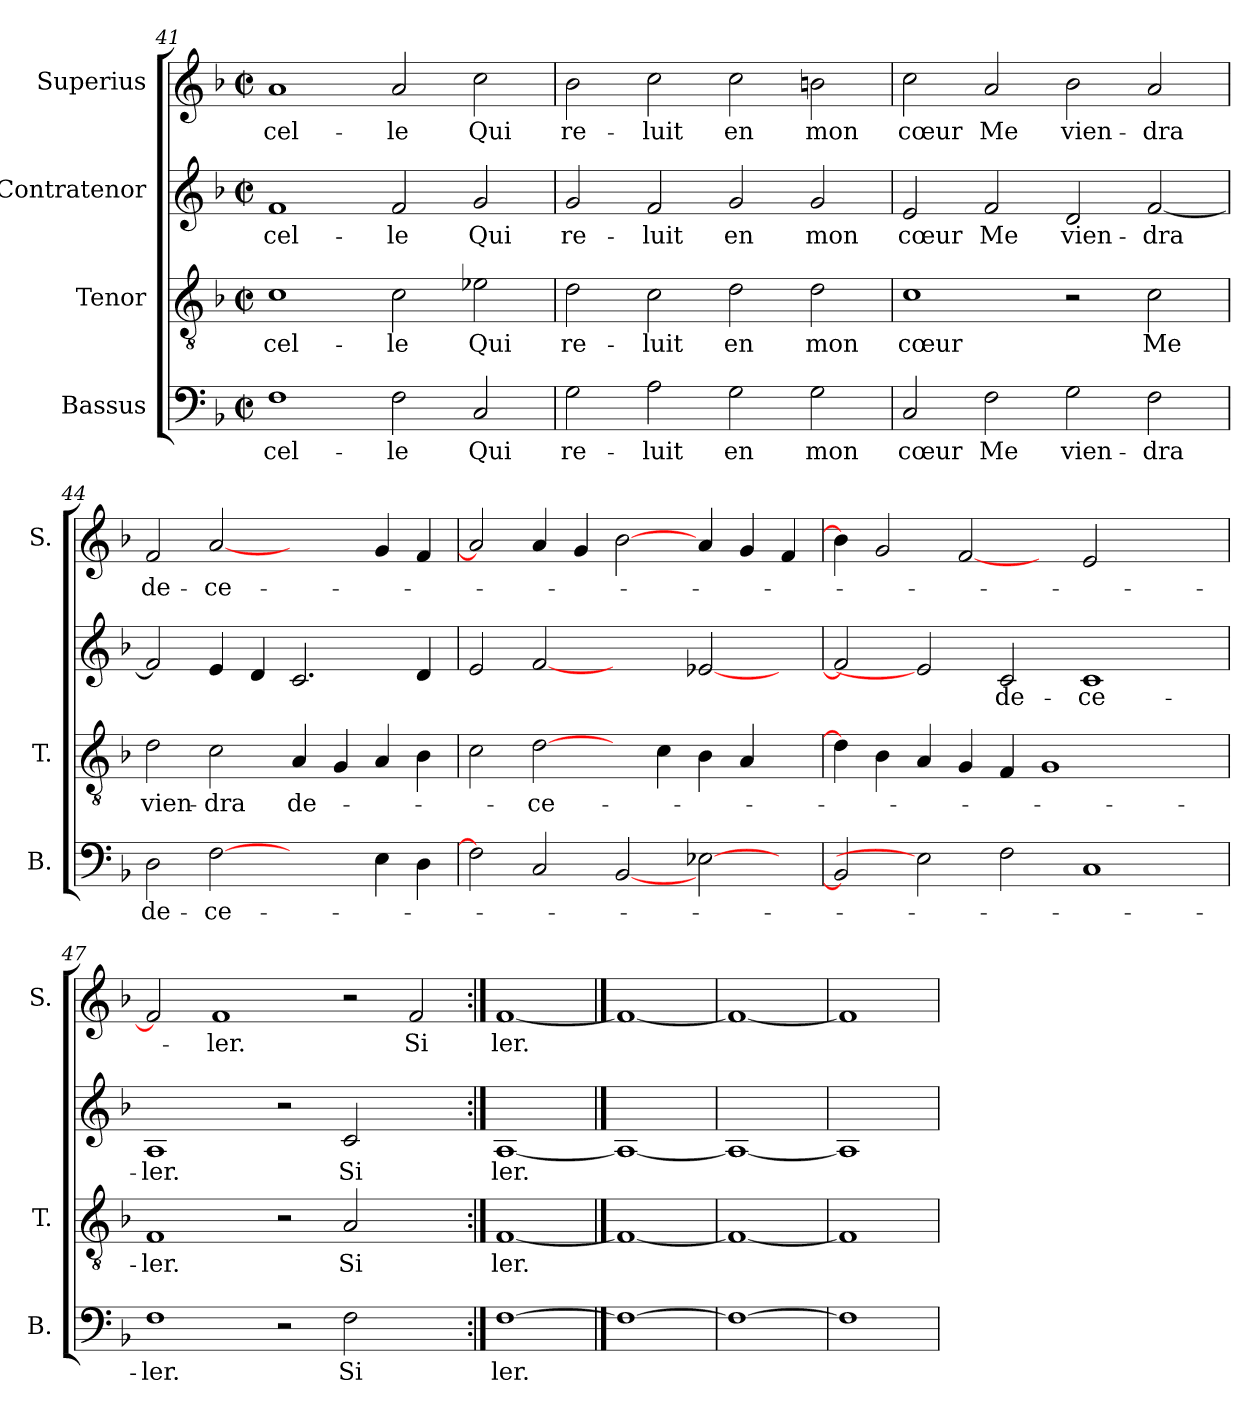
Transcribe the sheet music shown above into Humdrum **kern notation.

**kern	**text	**kern	**text	**kern	**text	**kern	**text
*part4	*part4	*part3	*part3	*part2	*part2	*part1	*part1
*staff4	*staff4	*staff3	*staff3	*staff2	*staff2	*staff1	*staff1
*I"Bassus	*	*I"Tenor	*	*I"Contratenor	*	*I"Superius	*
*I'B.	*	*I'T.	*	*	*	*I'S.	*
*clefF4	*	*clefGv2	*	*clefG2	*	*clefG2	*
*k[b-]	*	*k[b-]	*	*k[b-]	*	*k[b-]	*
*F:	*	*F:	*	*F:	*	*F:	*
*M2/2	*	*M2/2	*	*M2/2	*	*M2/2	*
*met(c|)	*	*met(c|)	*	*met(c|)	*	*met(c|)	*
=41	=41	=41	=41	=41	=41	=41	=41
1F\	-cel-	1c\	-cel-	1f/	-cel-	1a/	-cel-
2F\	-le	2c\	-le	2f/	-le	2a/	-le
2C/	Qui	2e-X\	Qui	2g/	Qui	2cc\	Qui
=42	=42	=42	=42	=42	=42	=42	=42
2G\	re-	2d\	re-	2g/	re-	2b-\	re-
2A\	-luit	2c\	-luit	2f/	-luit	2cc\	-luit
2G\	en	2d\	en	2g/	en	2cc\	en
2G\	mon	2d\	mon	2g/	mon	2bn\	mon
=43	=43	=43	=43	=43	=43	=43	=43
2C/	cœur	1c\	cœur	2e/	cœur	2cc\	cœur
2F\	Me	.	.	2f/	Me	2a/	Me
2G\	vien-	2r	.	2d/	vien-	2b-\	vien-
2F\	-dra	2c\	Me	[2f/	-dra	2a/	-dra
!!LO:PB:g=z
=44	=44	=44	=44	=44	=44	=44	=44
2D\	de-	2d\	vien-	2f/]	.	2f/	de-
[2F\	-ce-	2c\	-dra	4e/	.	[2a/	-ce-
.	.	.	.	4d/	.	.	.
2ryy	.	4A/	de-	2.c/	.	2ryy	.
.	.	4G/	.	.	.	.	.
4E\	.	4A/	.	.	.	4g/	.
4D\	.	4B-\	.	4d/	.	4f/	.
=45	=45	=45	=45	=45	=45	=45	=45
2F\]	.	2c\	.	2e/	.	2a/]	.
2C/	.	[2d\	-ce-	[2f/	.	4a/	.
.	.	.	.	.	.	4g/	.
[2BB-/	.	4ryy	.	2ryy	.	[2b-\	.
.	.	4c\	.	.	.	.	.
[2E-X\	.	4B-\	.	[2e-X/	.	4a/	.
.	.	4A/	.	.	.	4g/	.
4ryy	.	4ryy	.	4ryy	.	4f/	.
=46	=46	=46	=46	=46	=46	=46	=46
2BB-/]	.	4d\]	.	2f/]	.	4b-\]	.
.	.	4B-\	.	.	.	2g/	.
2E-\]	.	4A/	.	2e-/]	.	.	.
.	.	4G/	.	.	.	[2f/	.
2F\	.	4F/	.	2c/	de-	.	.
.	.	1G/	.	.	.	4ryy	.
1C/	.	.	.	1c/	-ce-	2e/	.
.	.	.	.	.	.	2ryy	.
.	.	4ryy	.	.	.	.	.
=47	=47	=47	=47	=47	=47	=47	=47
1F\	-ler.	1F/	-ler.	1A/	-ler.	2f/]	.
.	.	.	.	.	.	1f/	-ler.
2r	.	2r	.	2r	.	.	.
2F\	Si	2A/	Si	2c/	Si	2r	.
2ryy	.	2ryy	.	2ryy	.	2f/	Si
=48:|!	=48:|!	=48:|!	=48:|!	=48:|!	=48:|!	=48:|!	=48:|!
[1F\	ler.	[1F/	ler.	[1A/	ler.	[1f/	ler.
==49	==49	==49	==49	==49	==49	==49	==49
1F\_	.	1F/_	.	1A/_	.	1f/_	.
=50	=50	=50	=50	=50	=50	=50	=50
1F\_	.	1F/_	.	1A/_	.	1f/_	.
=51	=51	=51	=51	=51	=51	=51	=51
1F\]	.	1F/]	.	1A/]	.	1f/]	.
=	=	=	=	=	=	=	=
*-	*-	*-	*-	*-	*-	*-	*-
